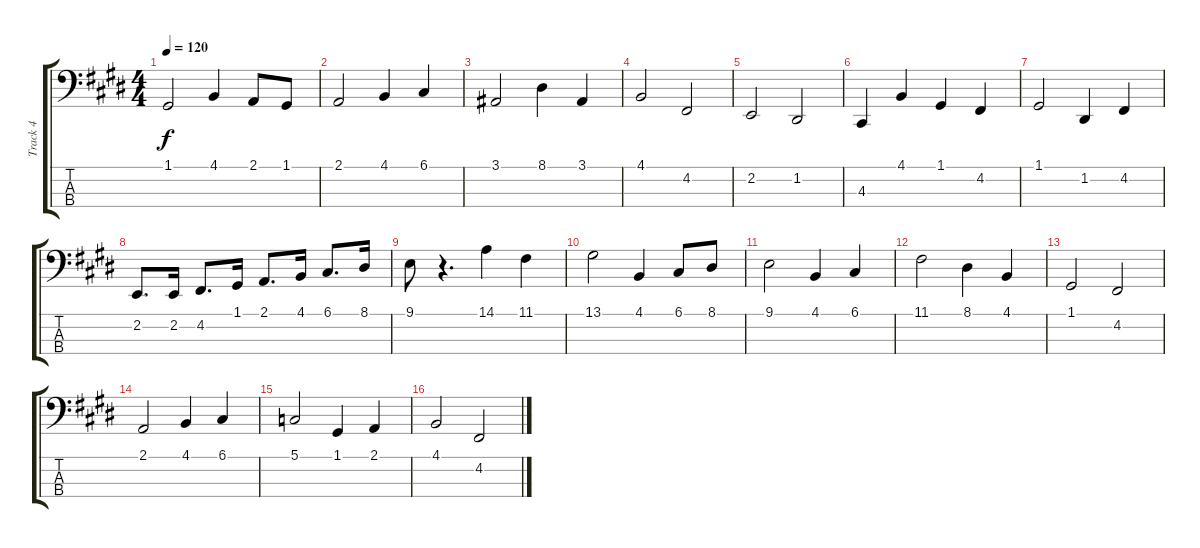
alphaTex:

\track ("Track 4" "Track 4") {instrument cello}
\staff {score tabs}
\tuning (G2 D2 A1 E1) {hide}
\ts (4 4)
\tempo 120
\clef f4
\ks e
1.1.2{dy f} 4.1.4 2.1.8 1.1.8 |
2.1.2 4.1.4 6.1.4 |
3.1.2 8.1.4 3.1.4 |
4.1.2 4.2.2 |
2.2.2 1.2.2 |
4.3.4 4.1.4 1.1.4 4.2.4 |
1.1.2 1.2.4 4.2.4 |
2.2.8{d volume 15} 2.2.16 4.2.8{d} 1.1.16 2.1.8{d} 4.1.16 6.1.8{d} 8.1.16 |
9.1.8 r.4{d} 14.1.4 11.1.4 |
13.1.2 4.1.4 6.1.8 8.1.8 |
9.1.2 4.1.4 6.1.4 |
11.1.2 8.1.4 4.1.4 |
1.1.2 4.2.2 |
2.1.2 4.1.4 6.1.4 |
5.1.2 1.1.4 2.1.4 |
4.1.2 4.2.2
